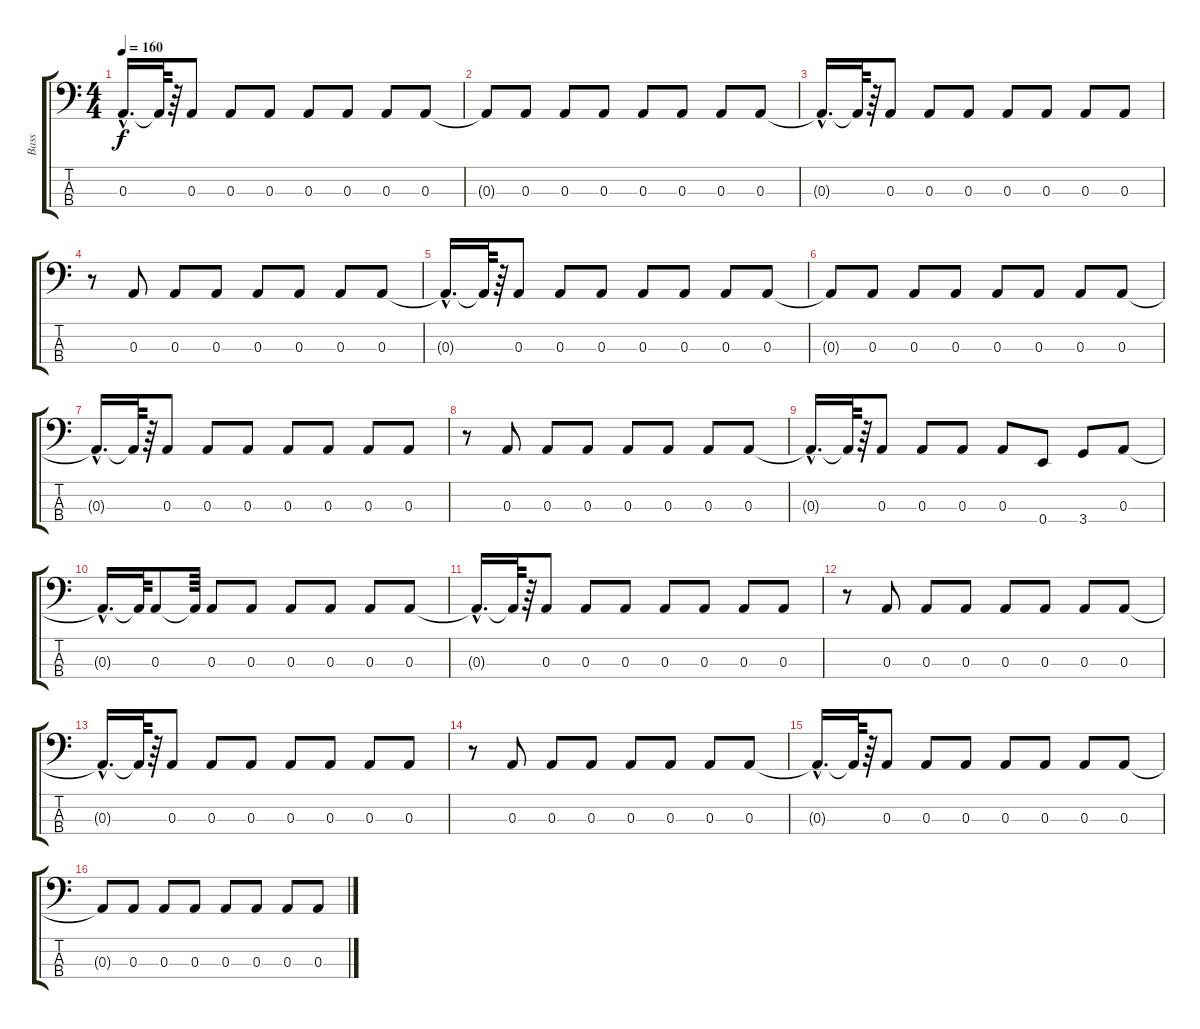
\track ("Bass" "Bass") {instrument electricbassfinger}
\staff {score tabs}
\tuning (G2 D2 A1 E1) {hide}
\ts (4 4)
\tempo 160
\clef f4
\ks c
0.3{hac t}.16{d dy f} 0.3{t}.64 r.64 0.3.8 0.3.8 0.3.8 0.3.8 0.3.8 0.3.8 0.3.8 |
0.3{t}.8 0.3.8 0.3.8 0.3.8 0.3.8 0.3.8 0.3.8 0.3.8 |
0.3{hac t}.16{d} 0.3{t}.64 r.64 0.3.8 0.3.8 0.3.8 0.3.8 0.3.8 0.3.8 0.3.8 |
r.8 0.3.8 0.3.8 0.3.8 0.3.8 0.3.8 0.3.8 0.3.8 |
0.3{hac t}.16{d} 0.3{t}.64 r.64 0.3.8 0.3.8 0.3.8 0.3.8 0.3.8 0.3.8 0.3.8 |
0.3{t}.8 0.3.8 0.3.8 0.3.8 0.3.8 0.3.8 0.3.8 0.3.8 |
0.3{hac t}.16{d} 0.3{t}.64 r.64 0.3.8 0.3.8 0.3.8 0.3.8 0.3.8 0.3.8 0.3.8 |
r.8 0.3.8 0.3.8 0.3.8 0.3.8 0.3.8 0.3.8 0.3.8 |
0.3{hac t}.16{d} 0.3{t}.64 r.64 0.3.8 0.3.8 0.3.8 0.3.8 0.4.8 3.4.8 0.3.8 |
0.3{hac t}.16{d} 0.3{t}.64 0.3.8 0.3{t}.64 0.3.8 0.3.8 0.3.8 0.3.8 0.3.8 0.3.8 |
0.3{hac t}.16{d} 0.3{t}.64 r.64 0.3.8 0.3.8 0.3.8 0.3.8 0.3.8 0.3.8 0.3.8 |
r.8 0.3.8 0.3.8 0.3.8 0.3.8 0.3.8 0.3.8 0.3.8 |
0.3{hac t}.16{d} 0.3{t}.64 r.64 0.3.8 0.3.8 0.3.8 0.3.8 0.3.8 0.3.8 0.3.8 |
r.8 0.3.8 0.3.8 0.3.8 0.3.8 0.3.8 0.3.8 0.3.8 |
0.3{hac t}.16{d} 0.3{t}.64 r.64 0.3.8 0.3.8 0.3.8 0.3.8 0.3.8 0.3.8 0.3.8 |
0.3{t}.8{volume 12} 0.3.8 0.3.8 0.3.8 0.3.8 0.3.8 0.3.8 0.3.8
